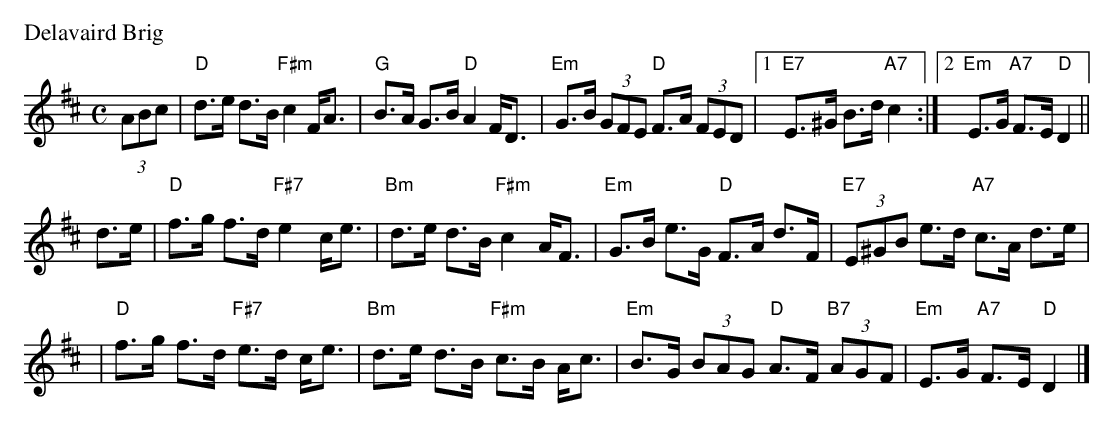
X:1
P: Delavaird Brig
M: C
L: 1/8
K: D
(3ABc  \
| "D"d>e d>B "F#m"c2 F<A | "G"B>A G>B "D"A2 F<D | "Em"G>B (3GFE "D"F>A (3FED \
|1 "E7"E>^G B>d "A7"c2 :|2 "Em"E>G "A7"F>E "D"D2  ||
d>e \
| "D"f>g f>d "F#7"e2 c<e | "Bm"d>e d>B "F#m"c2 A<F | "Em"G>B e>G "D"F>A d>F | "E7"(3E^GB e>d "A7"c>A d>e |
| "D"f>g f>d "F#7"e>d c<e | "Bm"d>e d>B "F#m"c>B A<c | "Em"B>G (3BAG "D"A>F "B7"(3AGF | "Em"E>G "A7"F>E "D"D2 |]
